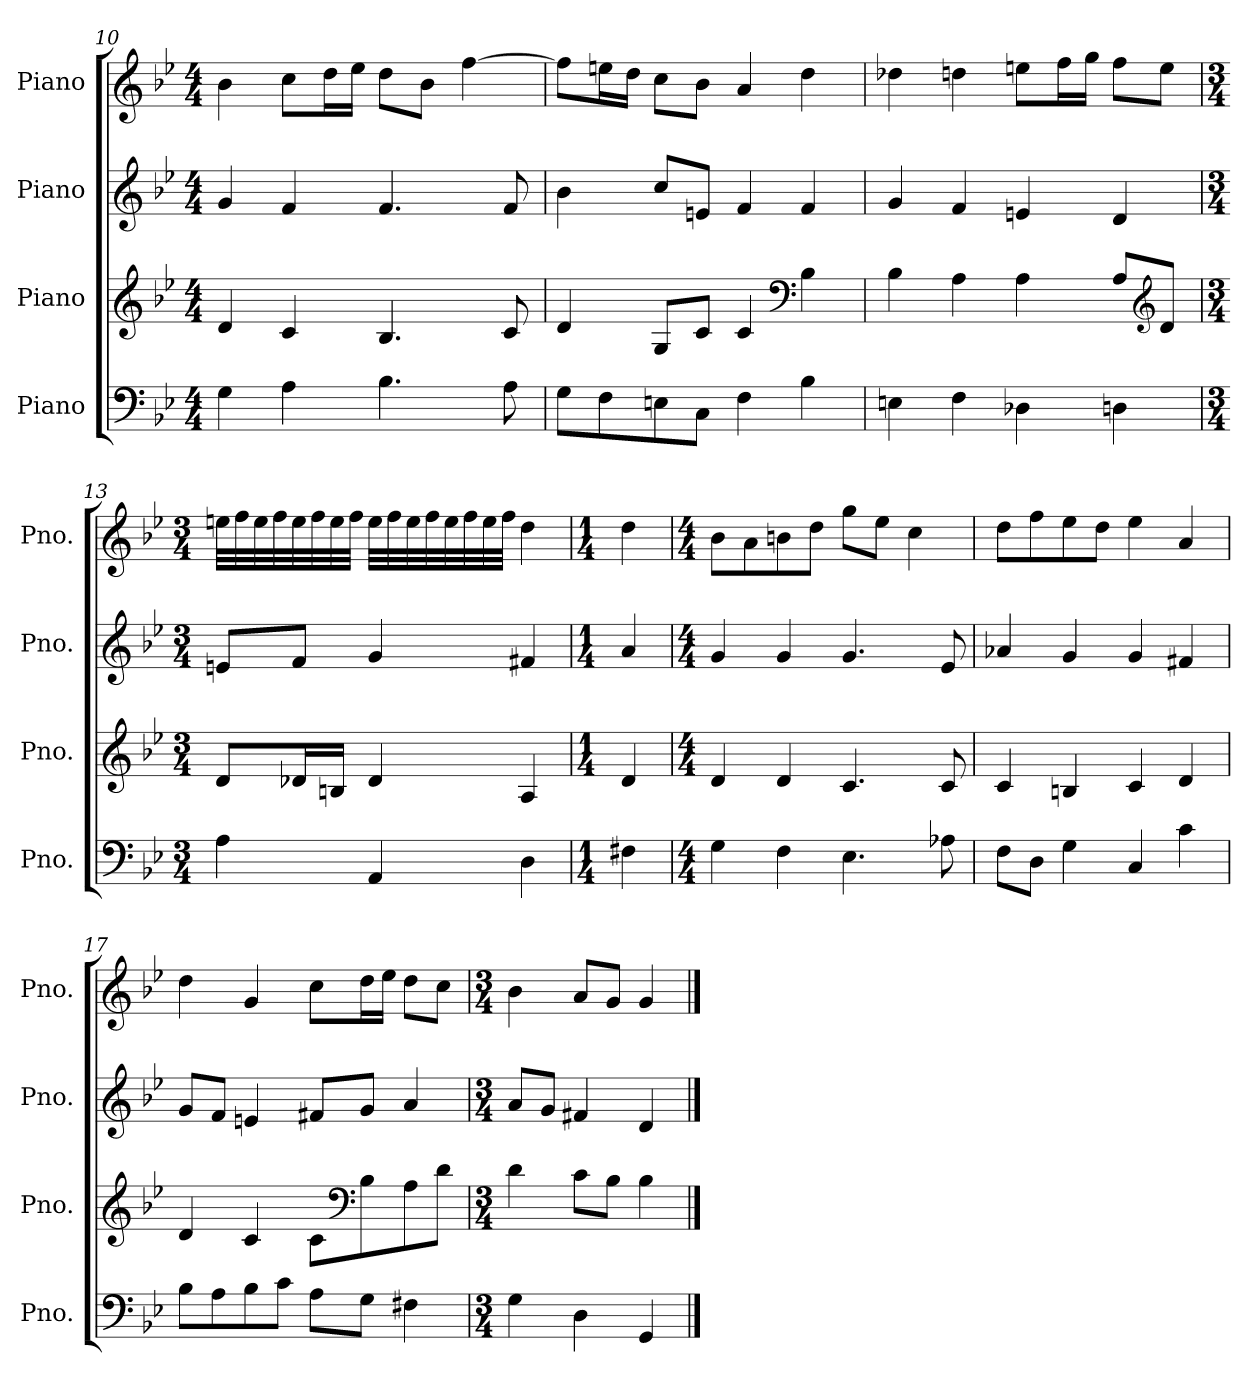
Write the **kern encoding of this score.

**kern	**kern	**kern	**kern
*part4	*part3	*part2	*part1
*staff4	*staff3	*staff2	*staff1
*I"Piano	*I"Piano	*I"Piano	*I"Piano
*I'Pno.	*I'Pno.	*I'Pno.	*I'Pno.
*clefF4	*clefG2	*clefG2	*clefG2
*k[b-e-]	*k[b-e-]	*k[b-e-]	*k[b-e-]
*M4/4	*M4/4	*M4/4	*M4/4
=10	=10	=10	=10
4G\	4d/	4g/	4b-\
4A\	4c/	4f/	8cc\L
.	.	.	16dd\L
.	.	.	16ee-\JJ
4.B-\	4.B-/	4.f/	8dd\L
.	.	.	8b-\J
.	.	.	[4ff\
8A\	8c/	8f/	.
=11	=11	=11	=11
8G\L	4d/	4b-\	8ff\L]
8F\	.	.	16een\L
.	.	.	16dd\JJ
8En\	8G/L	8cc/L	8cc\L
8C\J	8c/J	8en/J	8b-\J
4F\	4c/	4f/	4a/
*	*clefF4	*	*
4B-\	4B-\	4f/	4dd\
=12	=12	=12	=12
4En\	4B-\	4g/	4dd-X\
4F\	4A\	4f/	4ddn\
4D-X\	4A\	4en/	8een\L
.	.	.	16ff\L
.	.	.	16gg\JJ
4Dn\	8A/L	4d/	8ff\L
*	*clefG2	*	*
.	8d/J	.	8ee\J
!!LO:PB:g=z
=13	=13	=13	=13
*M3/4	*M3/4	*M3/4	*M3/4
4A\	8d/L	8en/L	32een\LLL
.	.	.	32ff\
.	.	.	32ee\
.	.	.	32ff\
.	16d-X/L	8f/J	32ee\
.	.	.	32ff\
.	16Bn/JJ	.	32ee\
.	.	.	32ff\JJJ
4AA/	4d-/	4g/	32ee\LLL
.	.	.	32ff\
.	.	.	32ee\
.	.	.	32ff\
.	.	.	32ee\
.	.	.	32ff\
.	.	.	32ee\
.	.	.	32ff\JJJ
4D\	4A/	4f#X/	4dd\
=14	=14	=14	=14
*M1/4	*M1/4	*M1/4	*M1/4
4F#X\	4d/	4a/	4dd\
=15	=15	=15	=15
*M4/4	*M4/4	*M4/4	*M4/4
4G\	4d/	4g/	8b-\L
.	.	.	8a\
4F\	4d/	4g/	8bn\
.	.	.	8dd\J
4.E-\	4.c/	4.g/	8gg\L
.	.	.	8ee-\J
.	.	.	4cc\
8A-X\	8c/	8e-/	.
=16	=16	=16	=16
8F\L	4c/	4a-X/	8dd\L
8D\J	.	.	8ff\
4G\	4Bn/	4g/	8ee-\
.	.	.	8dd\J
4C/	4c/	4g/	4ee-\
4c\	4d/	4f#X/	4a/
!!LO:LB:g=z
=17	=17	=17	=17
8B-\L	4d/	8g/L	4dd\
8A\	.	8f/J	.
8B-\	4c/	4en/	4g/
8c\J	.	.	.
8A\L	8c\L	8f#X/L	8cc\L
*	*clefF4	*	*
8G\J	8B-\	8g/J	16dd\L
.	.	.	16ee-\JJ
4F#X\	8A\	4a/	8dd\L
.	8d\J	.	8cc\J
=18	=18	=18	=18
*M3/4	*M3/4	*M3/4	*M3/4
4G\	4d\	8a/L	4b-\
.	.	8g/J	.
4D\	8c\L	4f#X/	8a/L
.	8B-\J	.	8g/J
4GG/	4B-\	4d/	4g/
==	==	==	==
*-	*-	*-	*-
